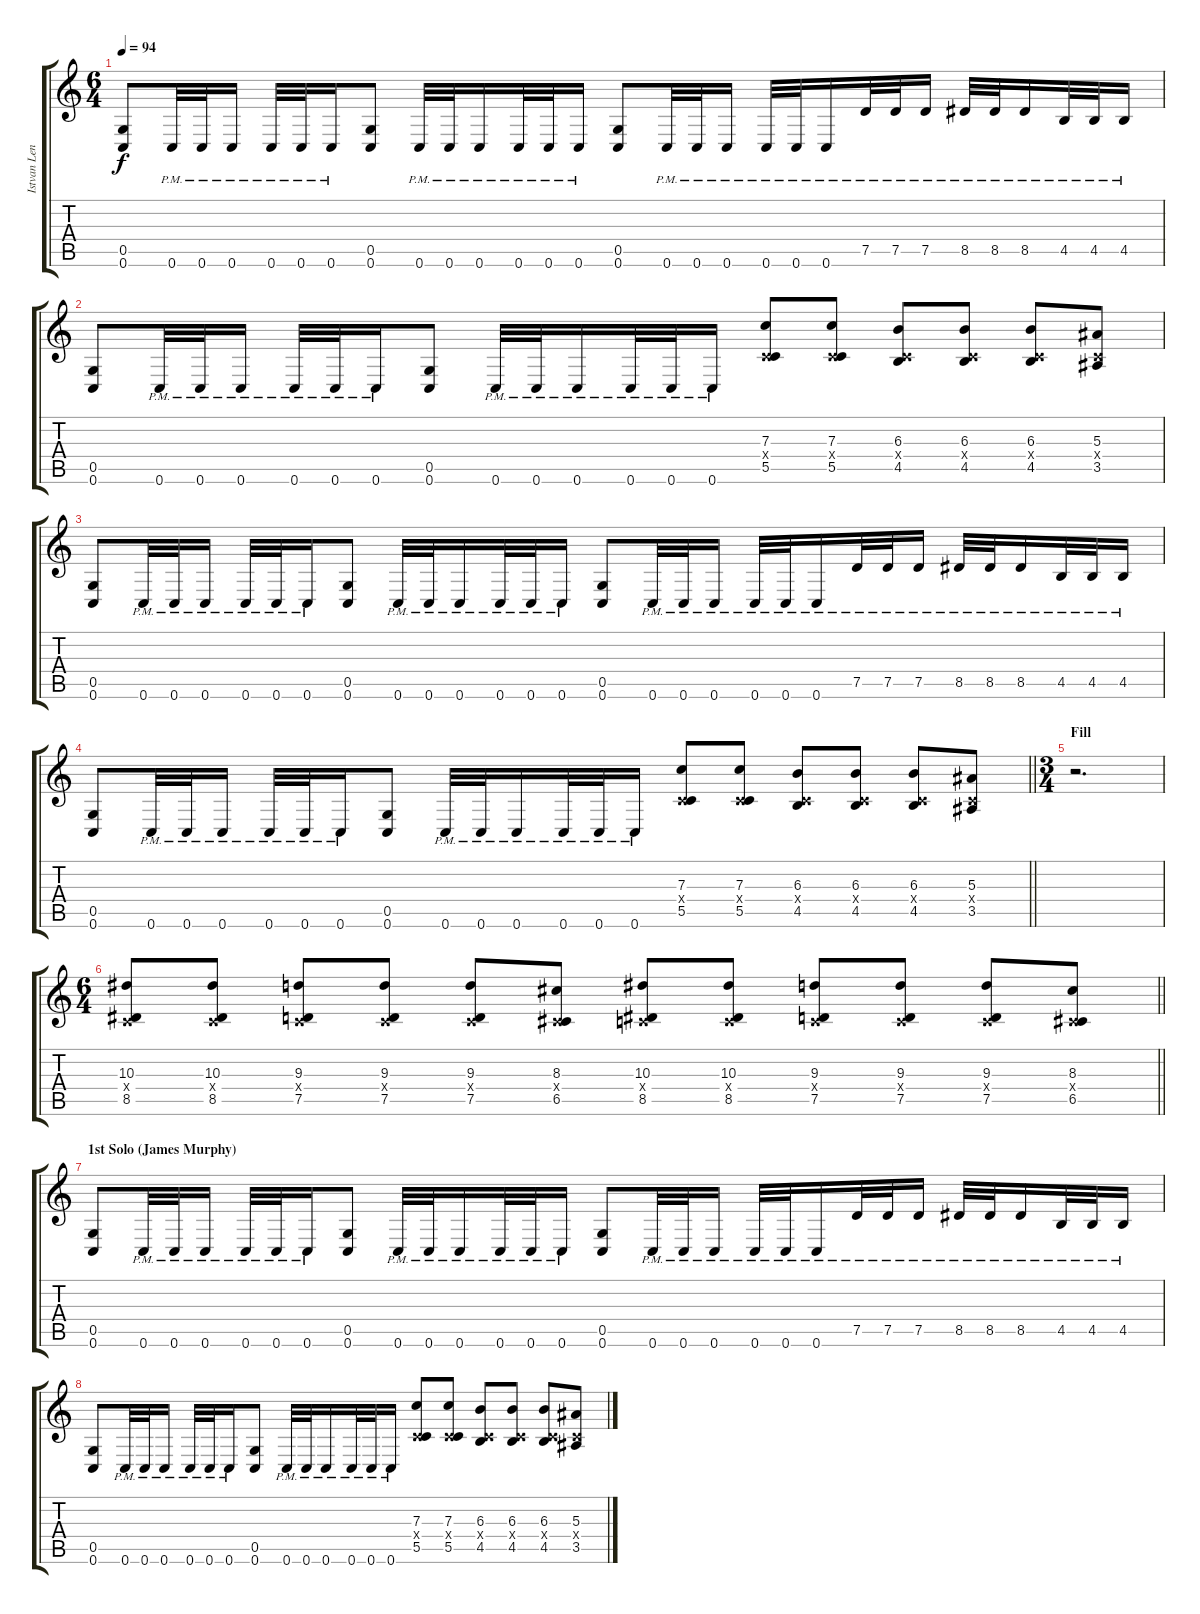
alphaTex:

\track ("Istvan Lendvay (Lead)" "Istvan Len") {instrument overdrivenguitar}
\staff {score tabs}
\tuning (D4 A3 F3 C3 G2 C2) {hide}
\ts (6 4)
\tempo 94
\clef g2
\ks c
(0.5 0.6).8{dy f} 0.6{pm}.32 0.6{pm}.32 0.6{pm}.16 0.6{pm}.32 0.6{pm}.32 0.6{pm}.16 (0.5 0.6).8 0.6{pm}.32 0.6{pm}.32 0.6{pm}.16 0.6{pm}.32 0.6{pm}.32 0.6{pm}.16 (0.5 0.6).8 0.6{pm}.32 0.6{pm}.32 0.6{pm}.16 0.6{pm}.32 0.6{pm}.32 0.6{pm}.16 7.5{pm}.32 7.5{pm}.32 7.5{pm}.16 8.5{pm}.32 8.5{pm}.32 8.5{pm}.16 4.5{pm}.32 4.5{pm}.32 4.5{pm}.16 |
(0.5 0.6).8 0.6{pm}.32 0.6{pm}.32 0.6{pm}.16 0.6{pm}.32 0.6{pm}.32 0.6{pm}.16 (0.5 0.6).8 0.6{pm}.32 0.6{pm}.32 0.6{pm}.16 0.6{pm}.32 0.6{pm}.32 0.6{pm}.16 (7.3 0.4{x} 5.5).8 (7.3 0.4{x} 5.5).8 (6.3 0.4{x} 4.5).8 (6.3 0.4{x} 4.5).8 (6.3 0.4{x} 4.5).8 (5.3 0.4{x} 3.5).8 |
(0.5 0.6).8 0.6{pm}.32 0.6{pm}.32 0.6{pm}.16 0.6{pm}.32 0.6{pm}.32 0.6{pm}.16 (0.5 0.6).8 0.6{pm}.32 0.6{pm}.32 0.6{pm}.16 0.6{pm}.32 0.6{pm}.32 0.6{pm}.16 (0.5 0.6).8 0.6{pm}.32 0.6{pm}.32 0.6{pm}.16 0.6{pm}.32 0.6{pm}.32 0.6{pm}.16 7.5{pm}.32 7.5{pm}.32 7.5{pm}.16 8.5{pm}.32 8.5{pm}.32 8.5{pm}.16 4.5{pm}.32 4.5{pm}.32 4.5{pm}.16 |
\barLineRight lightlight
(0.5 0.6).8 0.6{pm}.32 0.6{pm}.32 0.6{pm}.16 0.6{pm}.32 0.6{pm}.32 0.6{pm}.16 (0.5 0.6).8 0.6{pm}.32 0.6{pm}.32 0.6{pm}.16 0.6{pm}.32 0.6{pm}.32 0.6{pm}.16 (7.3 0.4{x} 5.5).8 (7.3 0.4{x} 5.5).8 (6.3 0.4{x} 4.5).8 (6.3 0.4{x} 4.5).8 (6.3 0.4{x} 4.5).8 (5.3 0.4{x} 3.5).8 |
\ts (3 4)
\section ("" "Fill")
r.2{d} |
\ts (6 4)
\barLineRight lightlight
(10.3 0.4{x} 8.5).8 (10.3 0.4{x} 8.5).8 (9.3 0.4{x} 7.5).8 (9.3 0.4{x} 7.5).8 (9.3 0.4{x} 7.5).8 (8.3 0.4{x} 6.5).8 (10.3 0.4{x} 8.5).8 (10.3 0.4{x} 8.5).8 (9.3 0.4{x} 7.5).8 (9.3 0.4{x} 7.5).8 (9.3 0.4{x} 7.5).8 (8.3 0.4{x} 6.5).8 |
\section ("" "1st Solo (James Murphy)")
(0.5 0.6).8 0.6{pm}.32 0.6{pm}.32 0.6{pm}.16 0.6{pm}.32 0.6{pm}.32 0.6{pm}.16 (0.5 0.6).8 0.6{pm}.32 0.6{pm}.32 0.6{pm}.16 0.6{pm}.32 0.6{pm}.32 0.6{pm}.16 (0.5 0.6).8 0.6{pm}.32 0.6{pm}.32 0.6{pm}.16 0.6{pm}.32 0.6{pm}.32 0.6{pm}.16 7.5{pm}.32 7.5{pm}.32 7.5{pm}.16 8.5{pm}.32 8.5{pm}.32 8.5{pm}.16 4.5{pm}.32 4.5{pm}.32 4.5{pm}.16 |
(0.5 0.6).8 0.6{pm}.32 0.6{pm}.32 0.6{pm}.16 0.6{pm}.32 0.6{pm}.32 0.6{pm}.16 (0.5 0.6).8 0.6{pm}.32 0.6{pm}.32 0.6{pm}.16 0.6{pm}.32 0.6{pm}.32 0.6{pm}.16 (7.3 0.4{x} 5.5).8 (7.3 0.4{x} 5.5).8 (6.3 0.4{x} 4.5).8 (6.3 0.4{x} 4.5).8 (6.3 0.4{x} 4.5).8 (5.3 0.4{x} 3.5).8
